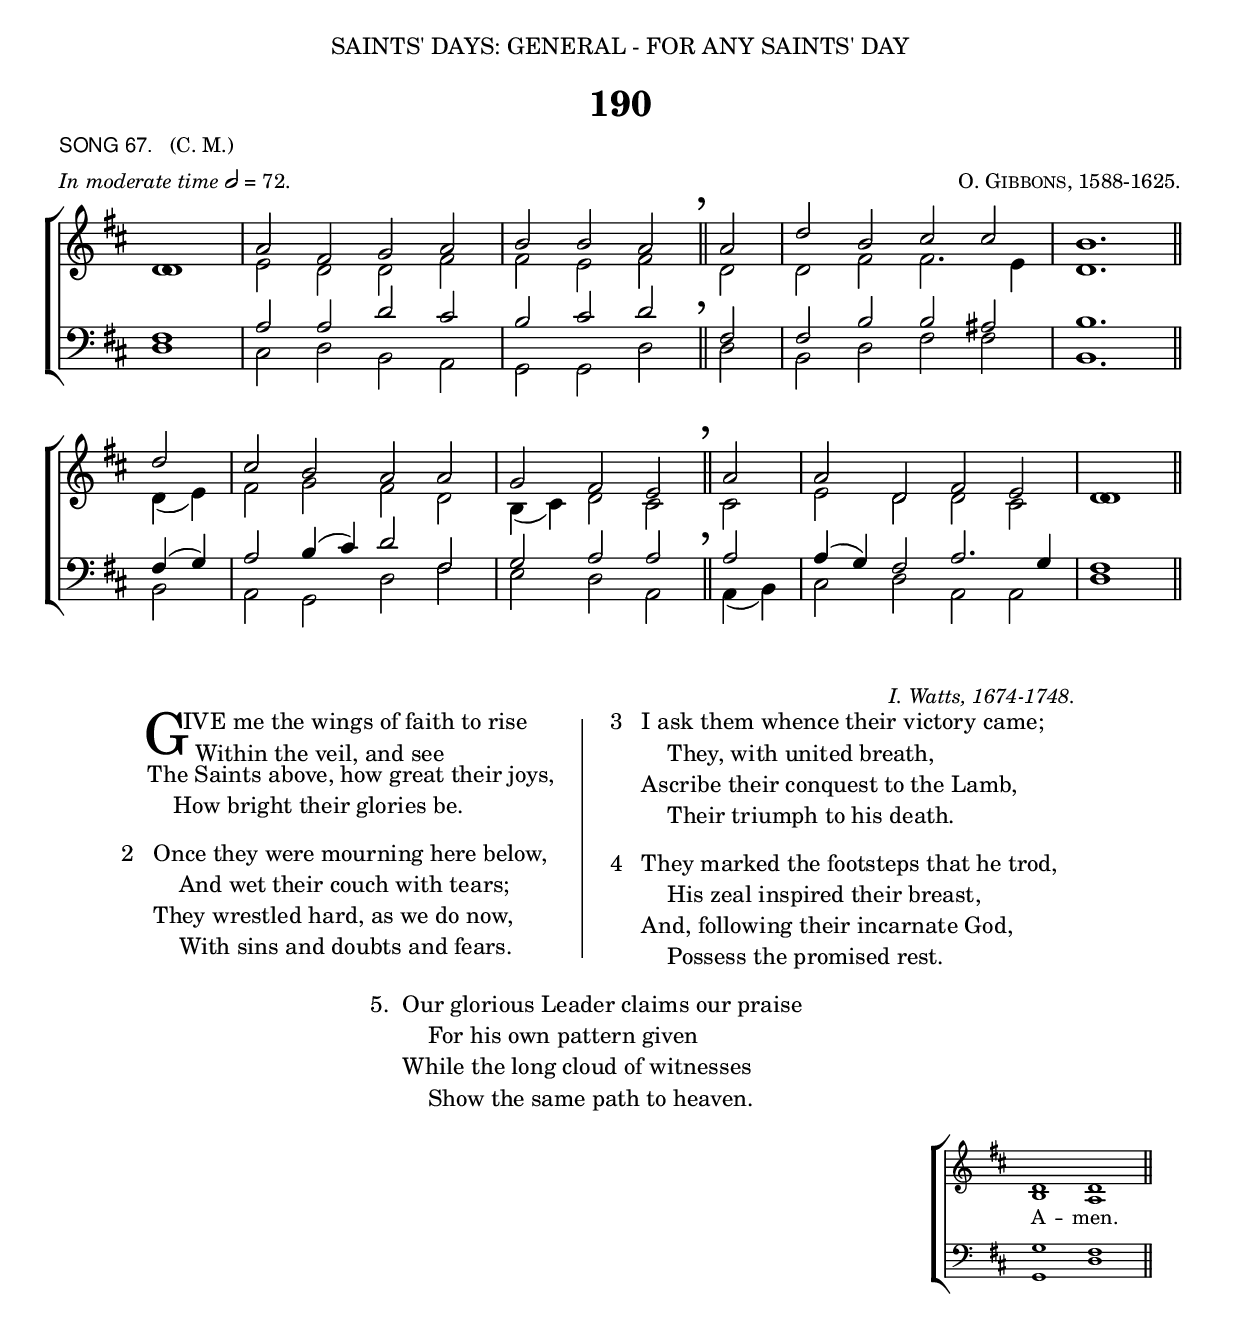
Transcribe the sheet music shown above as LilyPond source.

%%%% 314a.png
%%%% Hymn 197 Song 67. Give me wings of faith to rise.
%%%% Rev 1.

\version "2.10"

\header {
  dedication = \markup {  \center-align { "SAINTS' DAYS: GENERAL - FOR ANY SAINTS' DAY"
	\hspace #0.1 }}	
	
  title = "190"   
  
  poet = \markup { \small {  \line { \sans { "SONG 67."} \hspace #1 \roman {"(C. M.)"}} }}
  
  meter = \markup { \small { \italic {In moderate time} \general-align #Y #DOWN \note #"2" #0.5 = 72.} }
  
  arranger = \markup { \small \smallCaps "O. Gibbons, 1588-1625." }
  
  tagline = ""
}


%%%%%%%%%%%%%%%%%%Macros

%%generates the breathmarks
breathmark = { \override Score.RehearsalMark #'break-visibility = #begin-of-line-invisible
	\override Score.RehearsalMark #'Y-offset = #'4.0
	\override Score.RehearsalMark #'X-offset = #'-0.5
	\mark \markup {\fontsize #4 ","}
}

%%% merge. Macro to pull note slightly leftwards.  Used to produce those partially merged wholenotes 

merge = \once \override NoteColumn #'force-hshift = #-0.01

%%%%%%%%%%%%%%%%%End of Macro definitions

%%% SATB voices

global = {
  \time 4/2
  \key d \major
  \set Staff.midiInstrument = "church organ"
}

soprano = \relative c' { 
  \partial 1 d1 | a'2 fis2 g2 a2 | b2 b2 a2 \breathmark \bar "||" a2 | d2 b2 cis2 cis2 | b1. \bar "||" \break
  d2 | cis2 b2 a2 a2 | g2 fis2 e2 \breathmark \bar "||" a2 | a2 d,2 fis2 e2 | d1 \bar "||" 
} 
   
alto = \relative c' {  
  \merge d1 \bar "|" e2 d2 d2 fis2 \bar "|" fis2 e2 fis2 \bar "||" d2 \bar "|" d2 fis2 fis2. e4 \bar "|" d1. \bar "||" 
  d4 ( e4 ) \bar "|" fis2 g2 fis2 d2 \bar "|" b4 ( cis4 ) d2 cis2 \bar "||" cis2 \bar "|" e2 d2 d2 cis2 \bar "|" \merge d1 \bar "||"  
}

tenor = \relative c {\clef bass 
  fis1 | a2 a2 d2 cis2 | b2 cis2 d2 \bar "||" fis,2 | fis2 b2 b2 ais2 | b1. \bar "||" 
  fis4 ( g4 ) | a2 b4 ( cis4 ) d2 fis,2 | g2 a2 a2 \bar "||" a2 | a4 ( g4 ) fis2 a2. g4 | fis1 \bar "||" 
}

bass = \relative c {\clef bass 
  d1 | cis2 d2 b2 a2 | g2 g2 d'2 \bar "||" d2 | b2 d2 fis2 fis2 | b,1. \bar "||" 
  b2 | a2 g2 d'2 fis2 | e2 d2 a2 \bar "||" a4 ( b4 ) | cis2 d2 a2 a2 | d1 \bar "||"
}

#(ly:set-option 'point-and-click #f)

\paper {
  #(set-paper-size "a4")
%  annotate-spacing = ##t
  print-page-number = ##f
  ragged-last-bottom = ##t
  ragged-bottom = ##t
}

\book{

%%% Score block	

\score{
\new ChoirStaff	
<<
	\context Staff = upper << 
	\context Voice = sopranos { \voiceOne \global \soprano }
	\context Voice = altos    { \voiceTwo \global \alto }
	                      >>
	\context Staff = lower <<
	\context Voice = tenors { \voiceOne \global \tenor }
	\context Voice = basses { \voiceTwo \global \bass }
			        >>
>>
\layout {
		indent=0
		\context { \Score \remove "Bar_number_engraver" }
		\context { \Staff \remove "Time_signature_engraver" }
		\context { \Score \remove "Mark_engraver"  }
                \context { \Staff \consists "Mark_engraver"  }
	} %% close layout

\midi { \context { \Score tempoWholesPerMinute = #(ly:make-moment 72 2) }}      
  	
	
} %%% Score bracket

%%% Lyric titles and attributions

\markup { \small { \hspace #80 \italic "I. Watts, 1674-1748." } }


%%% Main lyric block
%%% To fit on one page, lyrics are in 3 columns: column 1 (verses ), column 2 (a dividing line), column 3 (verses); centred last (fifth) verse.

\markup { \hspace #6  %%add space as necc. to center the entire block of lyrics
          \column { %%% super column for entire block of lyrics
	    \line { %% a master line of 3 columns, two for lyrics and one column of a separator line
		\column { %% column 1
	                 \column { %%verse 1 is a column of 2 lines  
	                  \line { \hspace #2.2 \column { \lower #2.4 \fontsize #8 "G" }   %%Drop Cap goes here
				  \hspace #-1.2    %% adjust this if other letters are too far from Drop Cap
				  \column  { \raise #0.0 "IVE me the wings of faith to rise"
			                                 "  Within the veil, and see" } }     
	                  \line {  \hspace #2.5  %%adjust hspace until this line left edge is flush with Drop Cap
				   \lower  #1.56  %%adjust this until the line spacing looks right
				   \column {   
					   "The Saints above, how great their joys,"
					   "    How bright their glories be."
					   "                  " %%% blank space before next verse
			  		}} 
			         } %%% finish verse 1 
           		\line { "2  "
			   \column {	     
				  "Once they were mourning here below,"
				  "    And wet their couch with tears;"
				  "They wrestled hard, as we do now,"
				  "    With sins and doubts and fears."
				  "                  " %%% blank space before next verse
			}}
		}  %% finish Page column 1
		
	\hspace #2 %%adds horizontal space columns 1 and 2   
			   
	\column { \filled-box #'(0.0 . 0.1) #'( -22 . 1) #0 }   %%% Column 2. This is the line dviding the columns 1 and 3. 
			   	   
	\hspace #2 %%adds horizontal space between columns 2 and 3	
	
	\column { %%start page column 3		
			\line {"3  "
			   \column {	     
				   "I ask them whence their victory came;"
				   "    They, with united breath,"
				   "Ascribe their conquest to the Lamb,"
				   "    Their triumph to his death."
                                   "                  " %%% blank space before next verse
			}} 
			\line {"4  "
			    \column {
				    "They marked the footsteps that he trod,"
				    "    His zeal inspired their breast,"
				    "And, following their incarnate God,"
				    "    Possess the promised rest."
				    "                  " %%% blank space before next verse
			}}
	    } %%% end column 3
     } %%% end master-line
     			\line { \hspace #24 "5. "
			     \column {	     
				     "Our glorious Leader claims our praise"
				     "    For his own pattern given"
				     "While the long cloud of witnesses"
				     "    Show the same path to heaven."				                                   
     			}}
   } %%% super column bracket
} %%% lyrics markup bracket
  
       
%%% Amen score block
\score{
  \new ChoirStaff
   <<
        \context Staff = upper \with { fontSize = #-3  \override StaffSymbol #'staff-space = #(magstep -2) }  
	                      << 
	\context Voice = "sopranos" { \relative c' { \clef treble \global \voiceOne d1 d1 \bar "||" }}
	\context Voice = "altos"    { \relative c' {  \clef treble \global \voiceTwo b1 a1 \bar "||" }}
	                      >>
			      
	\context Lyrics \lyricsto "altos" { \override LyricText #'font-size = #-1 A -- men. }
	
	\context Staff = lower \with { fontSize = #-3  \override StaffSymbol #'staff-space = #(magstep -2) }  
	                       <<
	\context Voice = "tenors" { \relative c { \clef bass \global \voiceThree g'1 fis1 \bar "||" }}
	\context Voice = "basses" { \relative c { \clef bass \global \voiceFour  g1 d'1 \bar "||" }}
			        >> 
  >>			      
\header { breakbefore = ##f piece = " " opus = " " }
\layout { 
	\context { \Score timing = ##f }
	ragged-right = ##t
	indent = 15\cm
	\context { \Staff \remove Time_signature_engraver }

       }

\midi { \context { \Score tempoWholesPerMinute = #(ly:make-moment 72 2) }}  %%Amen midi       
       
}  


} %%% book bracket

